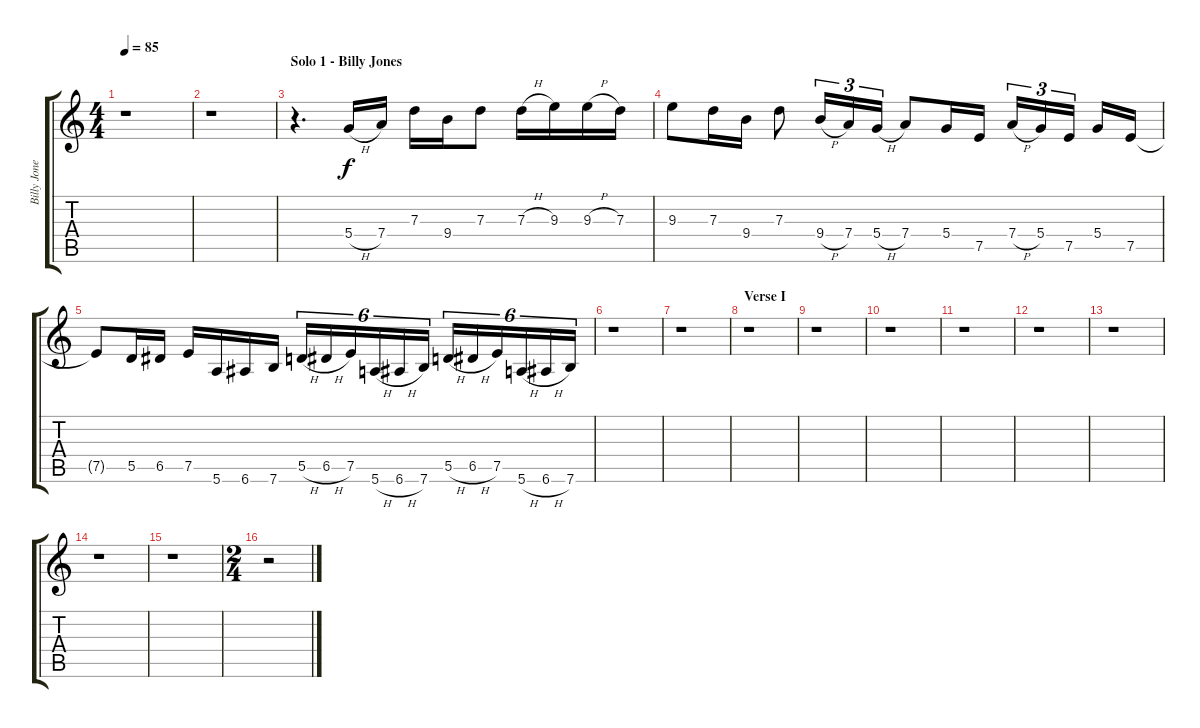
\track ("Billy Jones Solo" "Billy Jone") {instrument overdrivenguitar}
\staff {score tabs}
\tuning (E4 B3 G3 D3 A2 E2) {hide}
\ts (4 4)
\tempo 85
\clef g2
\ks c
r.1{dy f} |
r.1 |
\section ("" "Solo 1 - Billy Jones")
r.4{d} 5.4{h}.16 7.4.16 7.3.16 9.4.16 7.3.8 7.3{h}.16 9.3.16 9.3{h}.16 7.3.16 |
9.3.8 7.3.16 9.4.16 7.3.8 9.4{h}.16{tu (3 2)} 7.4.16{tu (3 2)} 5.4{h}.16{tu (3 2)} 7.4.8 5.4.16 7.5.16 7.4{h}.16{tu (3 2)} 5.4.16{tu (3 2)} 7.5.16{tu (3 2)} 5.4.16 7.5.16 |
7.5{t}.8 5.5.16 6.5.16 7.5.16 5.6.16 6.6.16 7.6.16 5.5{h}.16{tu (6 4)} 6.5{h}.16{tu (6 4)} 7.5.16{tu (6 4)} 5.6{h}.16{tu (6 4)} 6.6{h}.16{tu (6 4)} 7.6.16{tu (6 4)} 5.5{h}.16{tu (6 4)} 6.5{h}.16{tu (6 4)} 7.5.16{tu (6 4)} 5.6{h}.16{tu (6 4)} 6.6{h}.16{tu (6 4)} 7.6.16{tu (6 4)} |
r.1 |
r.1 |
\section ("" "Verse I")
r.1 |
r.1 |
r.1 |
r.1 |
r.1 |
r.1 |
r.1 |
r.1 |
\ts (2 4)
r.2
